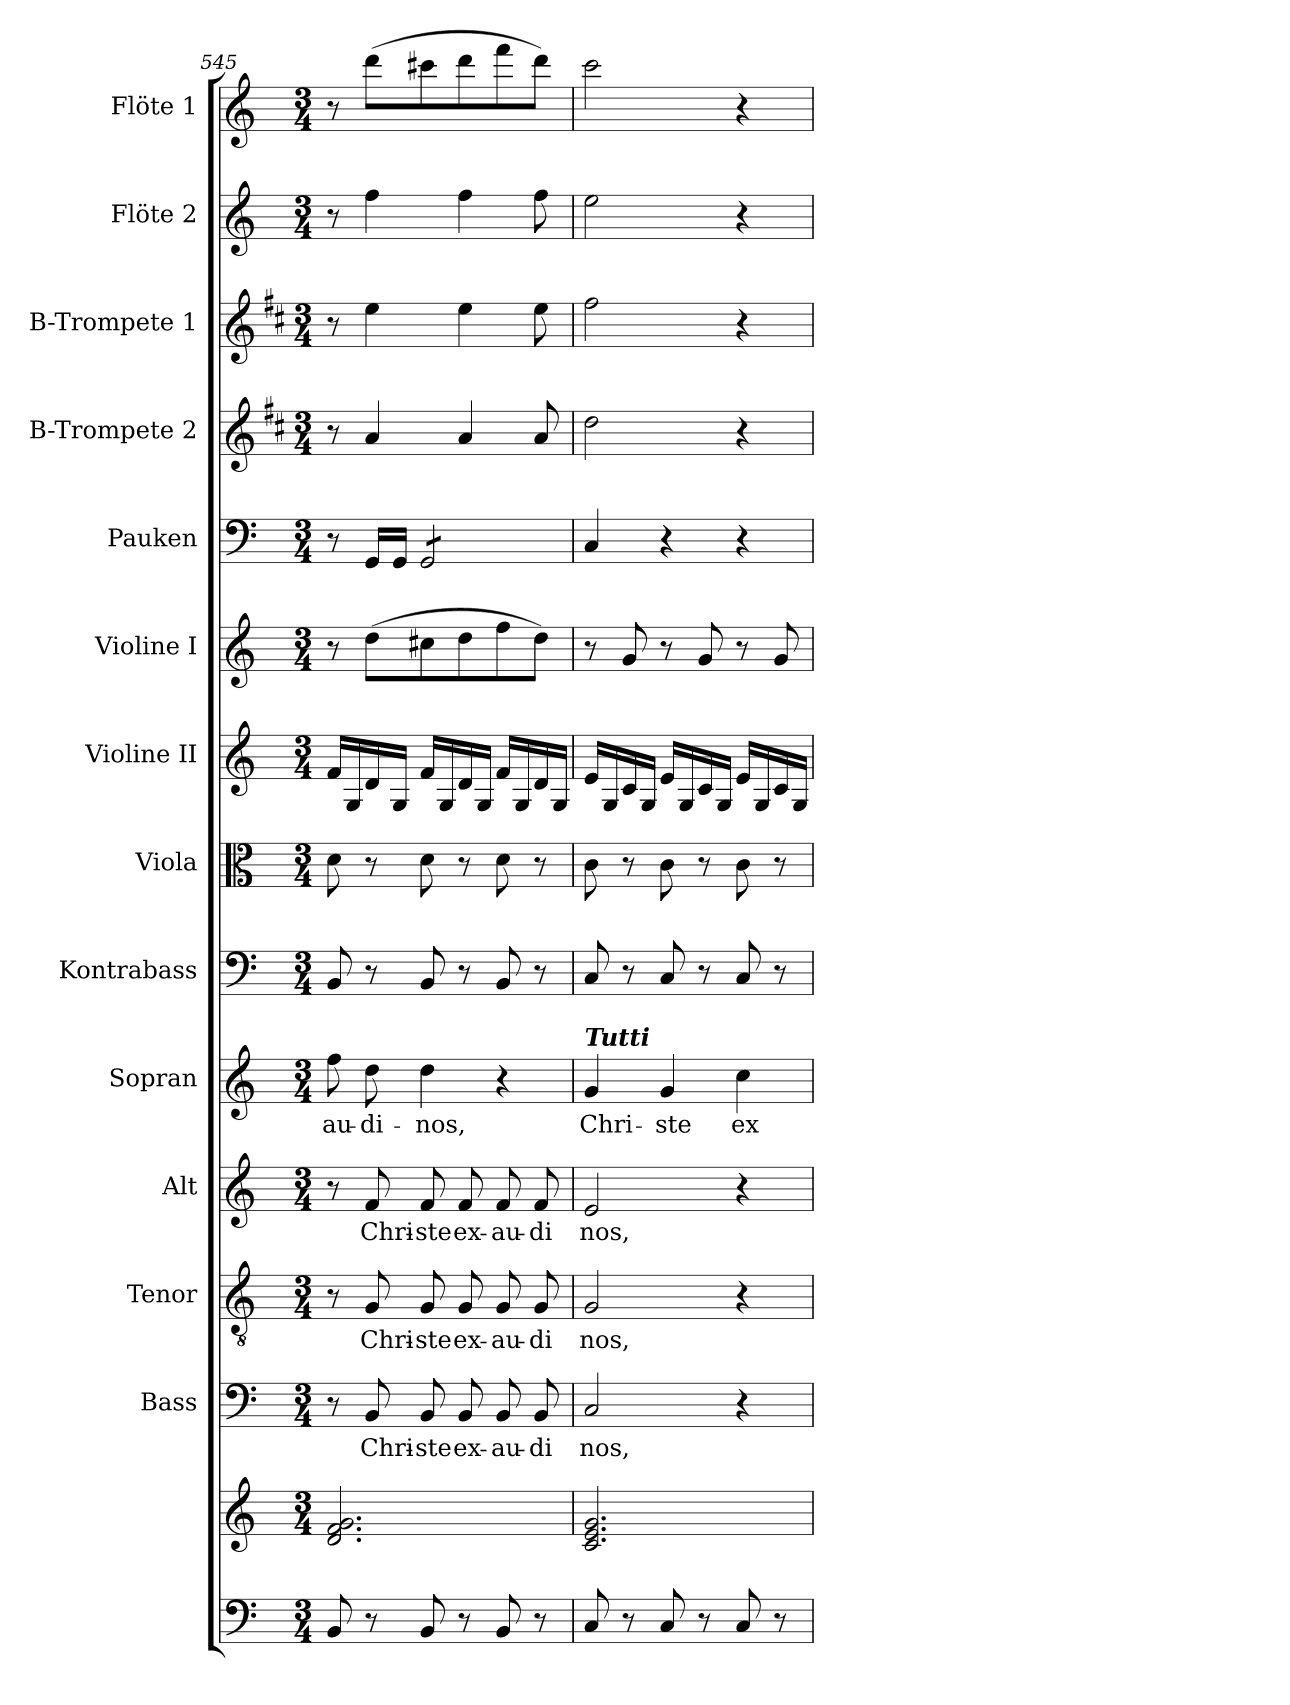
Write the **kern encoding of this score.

**kern	**kern	**kern	**text	**kern	**text	**kern	**text	**kern	**text	**kern	**kern	**kern	**kern	**kern	**kern	**kern	**kern	**kern
*part14	*part14	*part13	*part13	*part12	*part12	*part11	*part11	*part10	*part10	*part9	*part8	*part7	*part6	*part5	*part4	*part3	*part2	*part1
*staff15	*staff14	*staff13	*staff13	*staff12	*staff12	*staff11	*staff11	*staff10	*staff10	*staff9	*staff8	*staff7	*staff6	*staff5	*staff4	*staff3	*staff2	*staff1
*	*	*I"Bass	*	*I"Tenor	*	*I"Alt	*	*I"Sopran	*	*I"Kontrabass	*I"Viola	*I"Violine II	*I"Violine I	*I"Pauken	*I"B-Trompete 2	*I"B-Trompete 1	*I"Flöte 2	*I"Flöte 1
*	*	*I'B.	*	*I'T.	*	*I'A.	*	*I'S.	*	*I'Kb.	*I'Vla.	*I'Vl. II	*I'Vl. I	*I'Pk.	*I'B Trp. 2	*I'B Trp. 1	*I'Fl. 2	*I'Fl. 1
*clefF4	*clefG2	*clefF4	*	*clefGv2	*	*clefG2	*	*clefG2	*	*clefF4	*clefC3	*clefG2	*clefG2	*clefF4	*clefG2	*clefG2	*clefG2	*clefG2
*	*	*	*	*	*	*	*	*	*	*ITrd7c12	*	*	*	*	*ITrd1c2	*ITrd1c2	*	*
*k[]	*k[]	*k[]	*	*k[]	*	*k[]	*	*k[]	*	*k[]	*k[]	*k[]	*k[]	*k[]	*k[]	*k[]	*k[]	*k[]
*C:	*C:	*C:	*	*C:	*	*C:	*	*C:	*	*C:	*C:	*C:	*C:	*C:	*C:	*C:	*C:	*C:
*M3/4	*M3/4	*M3/4	*	*M3/4	*	*M3/4	*	*M3/4	*	*M3/4	*M3/4	*M3/4	*M3/4	*M3/4	*M3/4	*M3/4	*M3/4	*M3/4
=545	=545	=545	=545	=545	=545	=545	=545	=545	=545	=545	=545	=545	=545	=545	=545	=545	=545	=545
!	!	!	!	!	!	!	!	!	!LO:LY:b	!	!	!	!	!	!	!	!	!
8BB/	2.d/ 2.f/ 2.g/	8r	.	8r	.	8r	.	8ff\	-au-	8BBB/	8d\	16f/LL	8r	8r	8r	8r	8r	8r
.	.	.	.	.	.	.	.	.	.	.	.	16G/	.	.	.	.	.	.
!	!	!	!LO:LY:b	!	!LO:LY:b	!	!LO:LY:b	!	!LO:LY:b	!	!	!	!	!	!	!	!	!
8r	.	8BB/	Chri-	8G/	Chri-	8f/	Chri-	8dd\	-di-	8r	8r	16d/	(>8dd\L	16GG/LL	4g/	4dd\	4ff\	(>8ddd\L
.	.	.	.	.	.	.	.	.	.	.	.	16G/JJ	.	16GG/JJ	.	.	.	.
!	!	!	!LO:LY:b	!	!LO:LY:b	!	!LO:LY:b	!	!LO:LY:b	!	!	!	!	!	!	!	!	!
*	*	*	*	*	*	*	*	*	*	*	*	*	*	*tremolo	*	*	*	*
8BB/	.	8BB/	-ste	8G/	-ste	8f/	-ste	4dd\	-nos,	8BBB/	8d\	16f/LL	8cc#X\	8GG/L	.	.	.	8ccc#X\
.	.	.	.	.	.	.	.	.	.	.	.	16G/	.	.	.	.	.	.
!	!	!	!LO:LY:b	!	!LO:LY:b	!	!LO:LY:b	!	!	!	!	!	!	!	!	!	!	!
8r	.	8BB/	ex-	8G/	ex-	8f/	ex-	.	.	8r	8r	16d/	8dd\	8GG/	4g/	4dd\	4ff\	8ddd\
.	.	.	.	.	.	.	.	.	.	.	.	16G/JJ	.	.	.	.	.	.
!	!	!	!LO:LY:b	!	!LO:LY:b	!	!LO:LY:b	!	!	!	!	!	!	!	!	!	!	!
8BB/	.	8BB/	-au-	8G/	-au-	8f/	-au-	4r	.	8BBB/	8d\	16f/LL	8ff\	8GG/	.	.	.	8fff\
.	.	.	.	.	.	.	.	.	.	.	.	16G/	.	.	.	.	.	.
!	!	!	!LO:LY:b	!	!LO:LY:b	!	!LO:LY:b	!	!	!	!	!	!	!	!	!	!	!
8r	.	8BB/	-di	8G/	-di	8f/	-di	.	.	8r	8r	16d/	8dd\J)	8GG/J	8g/	8dd\	8ff\	8ddd\J)
*	*	*	*	*	*	*	*	*	*	*	*	*	*	*Xtremolo	*	*	*	*
.	.	.	.	.	.	.	.	.	.	.	.	16G/JJ	.	.	.	.	.	.
=546	=546	=546	=546	=546	=546	=546	=546	=546	=546	=546	=546	=546	=546	=546	=546	=546	=546	=546
!	!	!	!	!	!	!	!	!LO:TX:a:Bi:t=Tutti	!	!	!	!	!	!	!	!	!	!
!	!	!	!LO:LY:b	!	!LO:LY:b	!	!LO:LY:b	!	!LO:LY:b	!	!	!	!	!	!	!	!	!
8C/	2.c/ 2.e/ 2.g/	2C/	nos,	2G/	nos,	2e/	nos,	4g/	Chri-	8CC/	8c\	16e/LL	8r	4C/	2cc\	2ee\	2ee\	2ccc\
.	.	.	.	.	.	.	.	.	.	.	.	16G/	.	.	.	.	.	.
8r	.	.	.	.	.	.	.	.	.	8r	8r	16c/	8g/	.	.	.	.	.
.	.	.	.	.	.	.	.	.	.	.	.	16G/JJ	.	.	.	.	.	.
!	!	!	!	!	!	!	!	!	!LO:LY:b	!	!	!	!	!	!	!	!	!
8C/	.	.	.	.	.	.	.	4g/	-ste	8CC/	8c\	16e/LL	8r	4r	.	.	.	.
.	.	.	.	.	.	.	.	.	.	.	.	16G/	.	.	.	.	.	.
8r	.	.	.	.	.	.	.	.	.	8r	8r	16c/	8g/	.	.	.	.	.
.	.	.	.	.	.	.	.	.	.	.	.	16G/JJ	.	.	.	.	.	.
!	!	!	!	!	!	!	!	!	!LO:LY:b	!	!	!	!	!	!	!	!	!
8C/	.	4r	.	4r	.	4r	.	4cc\	ex-	8CC/	8c\	16e/LL	8r	4r	4r	4r	4r	4r
.	.	.	.	.	.	.	.	.	.	.	.	16G/	.	.	.	.	.	.
8r	.	.	.	.	.	.	.	.	.	8r	8r	16c/	8g/	.	.	.	.	.
.	.	.	.	.	.	.	.	.	.	.	.	16G/JJ	.	.	.	.	.	.
=	=	=	=	=	=	=	=	=	=	=	=	=	=	=	=	=	=	=
*-	*-	*-	*-	*-	*-	*-	*-	*-	*-	*-	*-	*-	*-	*-	*-	*-	*-	*-
